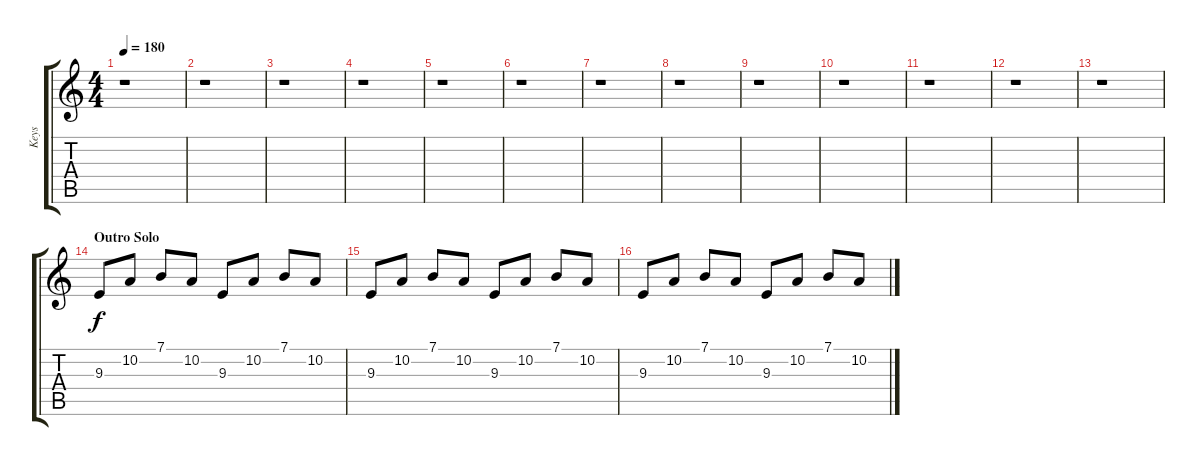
\track ("Keys" "Keys") {instrument lead2sawtooth}
\staff {score tabs}
\tuning (E4 B3 G3 D3 A2 E2) {hide}
\ts (4 4)
\tempo 180
\clef g2
\ks c
r.1{dy f} |
r.1 |
r.1 |
r.1 |
r.1 |
r.1 |
r.1 |
r.1 |
r.1 |
r.1 |
r.1 |
r.1 |
r.1 |
\section ("" "Outro Solo")
9.3.8 10.2.8 7.1.8 10.2.8 9.3.8 10.2.8 7.1.8 10.2.8 |
9.3.8 10.2.8 7.1.8 10.2.8 9.3.8 10.2.8 7.1.8 10.2.8 |
9.3.8 10.2.8 7.1.8 10.2.8 9.3.8 10.2.8 7.1.8 10.2.8
